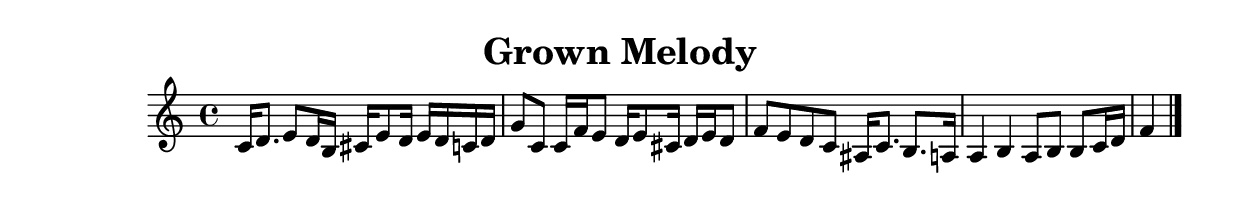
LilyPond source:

\header{title = "Grown Melody"}

\score{
\absolute {
 c'16 d'8. e'8 d'16 b16 cis'16 e'8 d'16 e'16 d'16 c'16 d'16 g'8 c'8 c'16 f'16 e'8 d'16 e'8 cis'16 d'16 e'16 d'8 f'8 e'8 d'8 c'8 ais16 c'8. b8. a16 a4 b4 a8 b8 b8 c'16 d'16 f'4 \bar"|."

}
\midi{}
\layout{}
}
